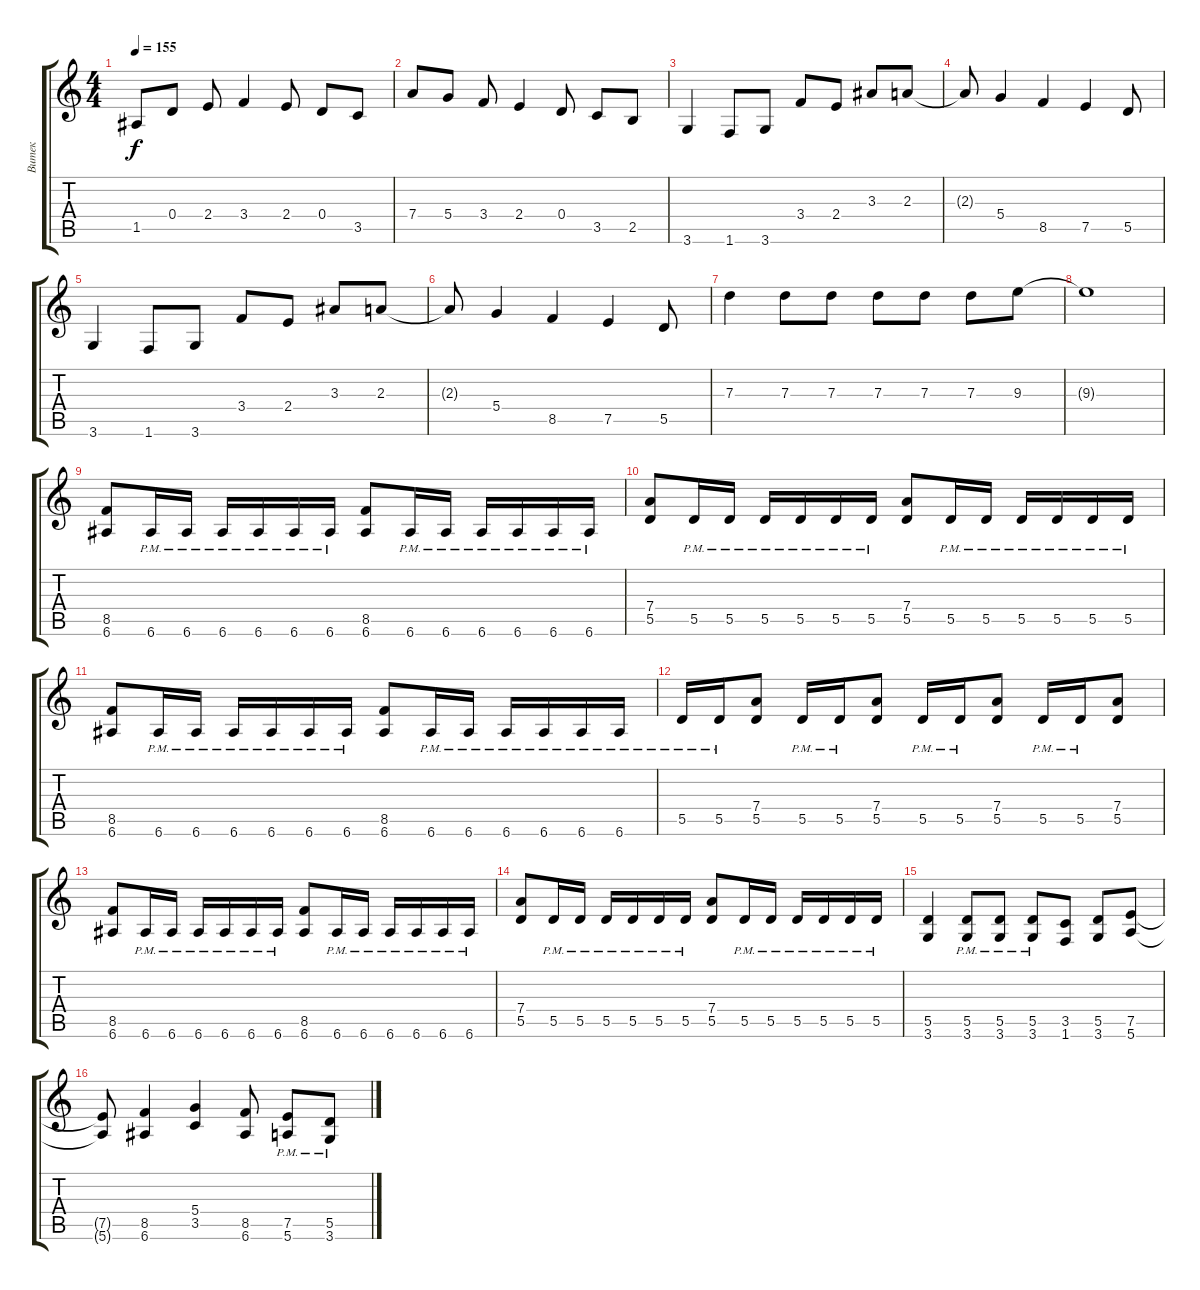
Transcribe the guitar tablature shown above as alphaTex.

\track ("Витек" "Витек") {instrument distortionguitar}
\staff {score tabs}
\tuning (E4 B3 G3 D3 A2 E2) {hide}
\ts (4 4)
\tempo 155
\clef g2
\ks c
1.5.8{dy f} 0.4.8 2.4.8 3.4.4 2.4.8 0.4.8 3.5.8 |
7.4.8 5.4.8 3.4.8 2.4.4 0.4.8 3.5.8 2.5.8 |
3.6.4 1.6.8 3.6.8 3.4.8 2.4.8 3.3.8 2.3.8 |
2.3{t}.8 5.4.4 8.5.4 7.5.4 5.5.8 |
3.6.4 1.6.8 3.6.8 3.4.8 2.4.8 3.3.8 2.3.8 |
2.3{t}.8 5.4.4 8.5.4 7.5.4 5.5.8 |
7.3.4 7.3.8 7.3.8 7.3.8 7.3.8 7.3.8 9.3.8 |
9.3{t}.1 |
(8.5 6.6).8 6.6{pm}.16 6.6{pm}.16 6.6{pm}.16 6.6{pm}.16 6.6{pm}.16 6.6{pm}.16 (8.5 6.6).8 6.6{pm}.16 6.6{pm}.16 6.6{pm}.16 6.6{pm}.16 6.6{pm}.16 6.6{pm}.16 |
(7.4 5.5).8 5.5{pm}.16 5.5{pm}.16 5.5{pm}.16 5.5{pm}.16 5.5{pm}.16 5.5{pm}.16 (7.4 5.5).8 5.5{pm}.16 5.5{pm}.16 5.5{pm}.16 5.5{pm}.16 5.5{pm}.16 5.5{pm}.16 |
(8.5 6.6).8 6.6{pm}.16 6.6{pm}.16 6.6{pm}.16 6.6{pm}.16 6.6{pm}.16 6.6{pm}.16 (8.5 6.6).8 6.6{pm}.16 6.6{pm}.16 6.6{pm}.16 6.6{pm}.16 6.6{pm}.16 6.6{pm}.16 |
5.5{pm}.16 5.5{pm}.16 (7.4 5.5).8 5.5{pm}.16 5.5{pm}.16 (7.4 5.5).8 5.5{pm}.16 5.5{pm}.16 (7.4 5.5).8 5.5{pm}.16 5.5{pm}.16 (7.4 5.5).8 |
(8.5 6.6).8 6.6{pm}.16 6.6{pm}.16 6.6{pm}.16 6.6{pm}.16 6.6{pm}.16 6.6{pm}.16 (8.5 6.6).8 6.6{pm}.16 6.6{pm}.16 6.6{pm}.16 6.6{pm}.16 6.6{pm}.16 6.6{pm}.16 |
(7.4 5.5).8 5.5{pm}.16 5.5{pm}.16 5.5{pm}.16 5.5{pm}.16 5.5{pm}.16 5.5{pm}.16 (7.4 5.5).8 5.5{pm}.16 5.5{pm}.16 5.5{pm}.16 5.5{pm}.16 5.5{pm}.16 5.5{pm}.16 |
(5.5 3.6).4 (5.5{pm} 3.6{pm}).8 (5.5{pm} 3.6{pm}).8 (5.5{pm} 3.6{pm}).8 (3.5 1.6).8 (5.5 3.6).8 (7.5 5.6).8 |
(7.5{t} 5.6{t}).8 (8.5 6.6).4 (5.4 3.5).4 (8.5 6.6).8 (7.5{pm} 5.6).8 (5.5{pm} 3.6{pm}).8
